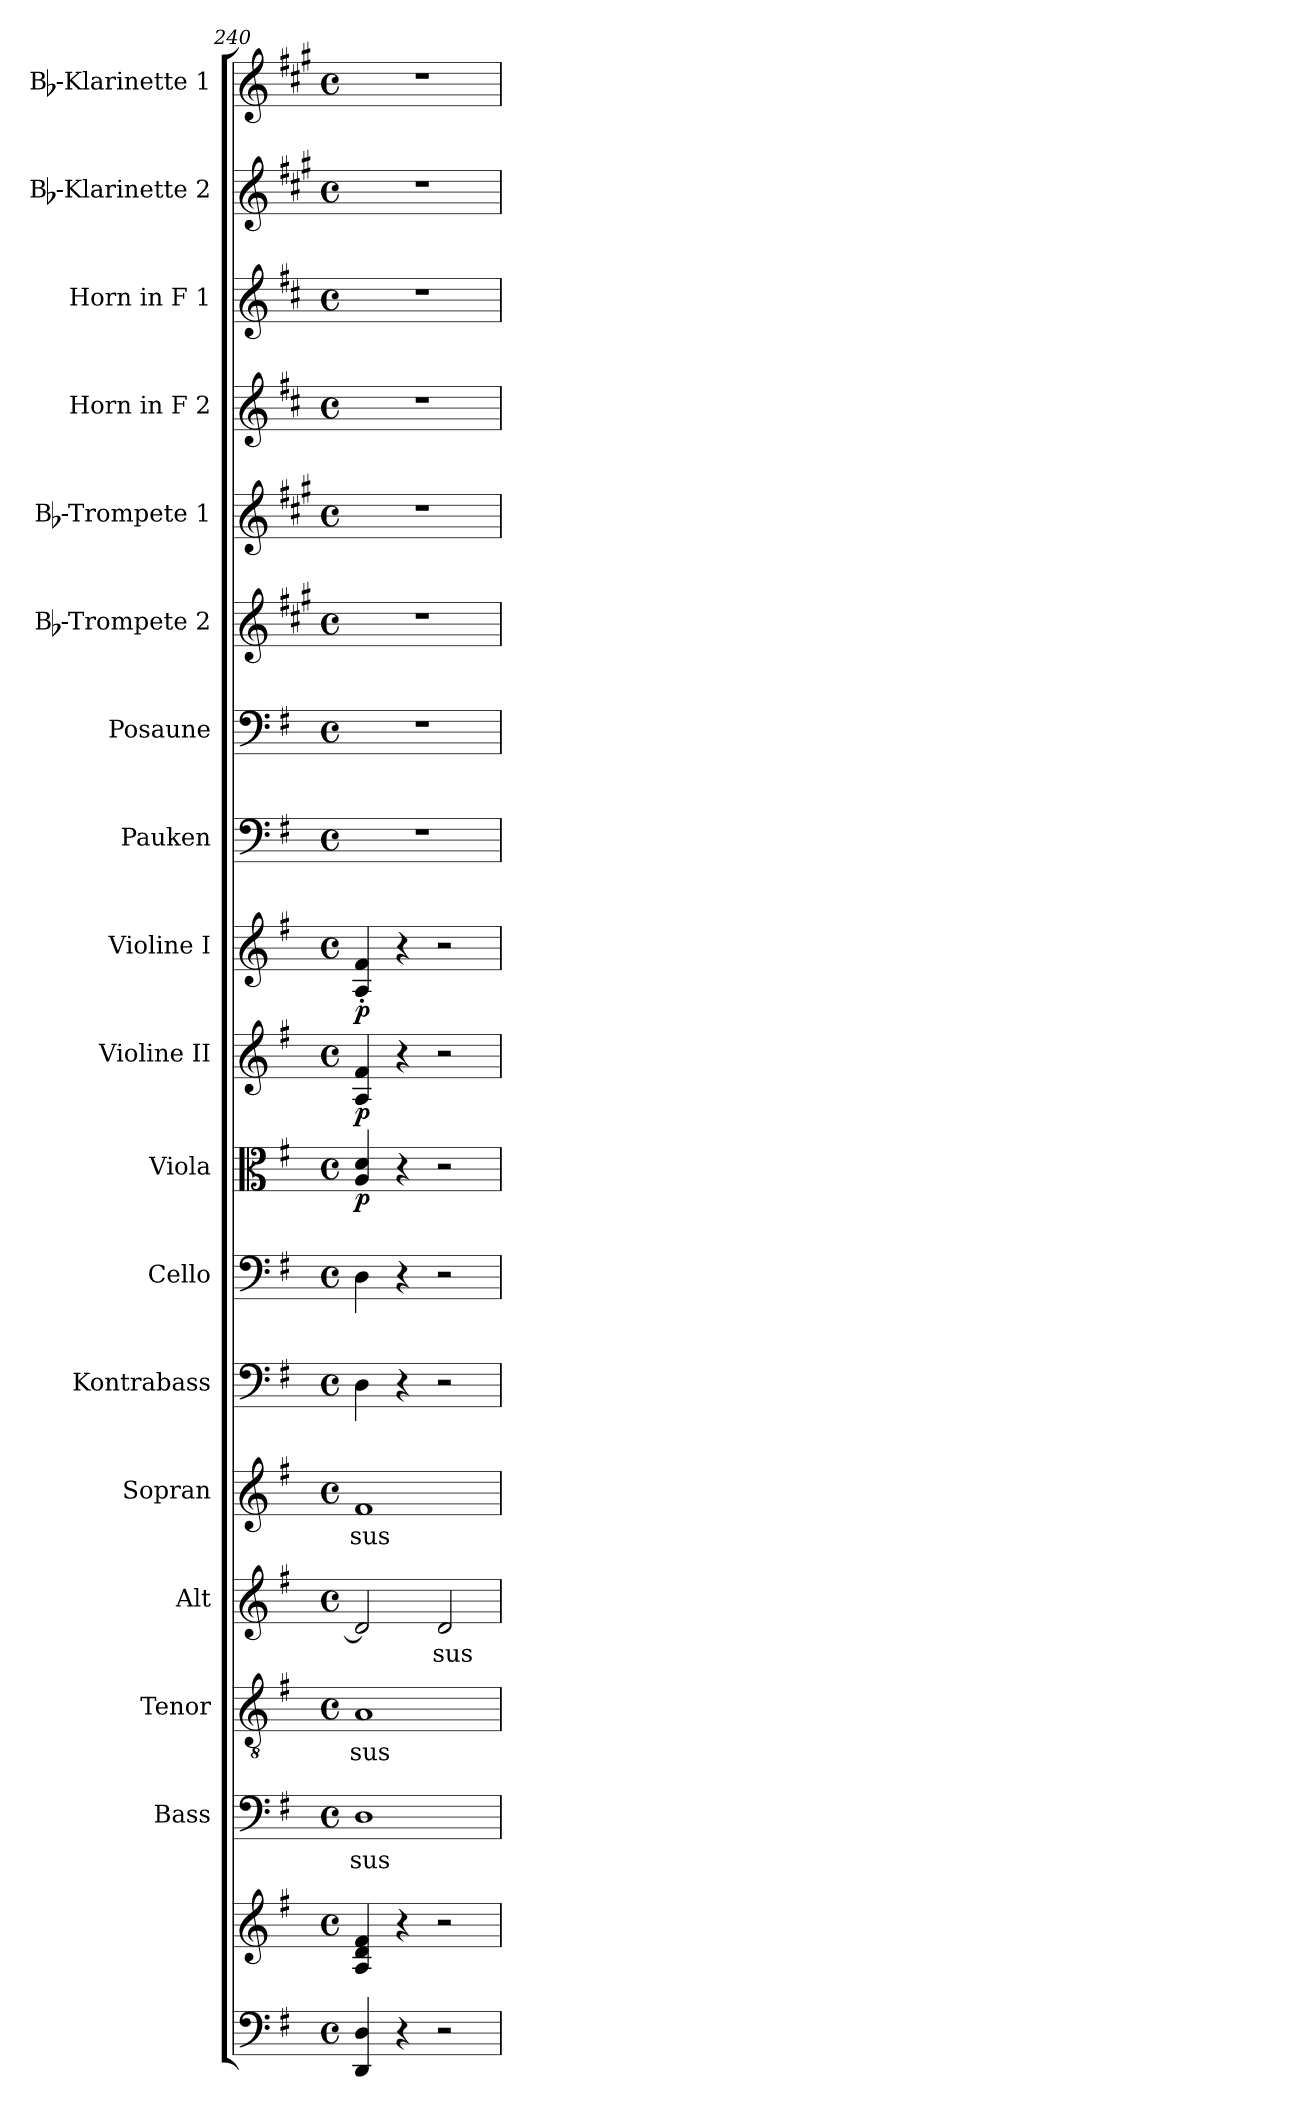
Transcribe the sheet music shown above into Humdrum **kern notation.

**kern	**kern	**kern	**text	**kern	**text	**kern	**text	**kern	**text	**kern	**kern	**kern	**dynam	**kern	**dynam	**kern	**dynam	**kern	**kern	**kern	**kern	**kern	**kern	**kern	**kern
*part18	*part18	*part17	*part17	*part16	*part16	*part15	*part15	*part14	*part14	*part13	*part12	*part11	*part11	*part10	*part10	*part9	*part9	*part8	*part7	*part6	*part5	*part4	*part3	*part2	*part1
*staff19	*staff18	*staff17	*staff17	*staff16	*staff16	*staff15	*staff15	*staff14	*staff14	*staff13	*staff12	*staff11	*staff11	*staff10	*staff10	*staff9	*staff9	*staff8	*staff7	*staff6	*staff5	*staff4	*staff3	*staff2	*staff1
*	*	*I"Bass	*	*I"Tenor	*	*I"Alt	*	*I"Sopran	*	*I"Kontrabass	*I"Cello	*I"Viola	*	*I"Violine II	*	*I"Violine I	*	*I"Pauken	*I"Posaune	*I"Bb-Trompete 2	*I"Bb-Trompete 1	*I"Horn in F 2	*I"Horn in F 1	*I"Bb-Klarinette 2	*I"Bb-Klarinette 1
*	*	*I'B.	*	*I'T.	*	*I'A.	*	*I'S.	*	*I'Kb.	*	*I'Vla.	*	*I'Vl. II	*	*I'Vl. I	*	*I'Pk.	*I'Pos.	*I'Bb Trp. 2	*I'Bb Trp. 1	*	*	*I'Bb Kl. 2	*I'Bb Kl. 1
*clefF4	*clefG2	*clefF4	*	*clefGv2	*	*clefG2	*	*clefG2	*	*clefF4	*clefF4	*clefC3	*	*clefG2	*	*clefG2	*	*clefF4	*clefF4	*clefG2	*clefG2	*clefG2	*clefG2	*clefG2	*clefG2
*	*	*	*	*	*	*	*	*	*	*ITrd7c12	*	*	*	*	*	*	*	*	*	*ITrd1c2	*ITrd1c2	*ITrd4c7	*ITrd4c7	*ITrd1c2	*ITrd1c2
*k[f#]	*k[f#]	*k[f#]	*	*k[f#]	*	*k[f#]	*	*k[f#]	*	*k[f#]	*k[f#]	*k[f#]	*	*k[f#]	*	*k[f#]	*	*k[f#]	*k[f#]	*k[f#]	*k[f#]	*k[f#]	*k[f#]	*k[f#]	*k[f#]
*G:	*G:	*G:	*	*G:	*	*G:	*	*G:	*	*G:	*G:	*G:	*	*G:	*	*G:	*	*G:	*G:	*G:	*G:	*G:	*G:	*G:	*G:
*M4/4	*M4/4	*M4/4	*	*M4/4	*	*M4/4	*	*M4/4	*	*M4/4	*M4/4	*M4/4	*	*M4/4	*	*M4/4	*	*M4/4	*M4/4	*M4/4	*M4/4	*M4/4	*M4/4	*M4/4	*M4/4
*met(c)	*met(c)	*met(c)	*	*met(c)	*	*met(c)	*	*met(c)	*	*met(c)	*met(c)	*met(c)	*	*met(c)	*	*met(c)	*	*met(c)	*met(c)	*met(c)	*met(c)	*met(c)	*met(c)	*met(c)	*met(c)
=240	=240	=240	=240	=240	=240	=240	=240	=240	=240	=240	=240	=240	=240	=240	=240	=240	=240	=240	=240	=240	=240	=240	=240	=240	=240
!	!	!	!LO:LY:b	!	!LO:LY:b	!	!	!	!LO:LY:b	!	!	!	!LO:DY:b	!	!LO:DY:b	!	!LO:DY:b	!	!	!	!	!	!	!	!
4DD/ 4D/	4A/ 4d/ 4f#/	1D	-sus	1A	-sus	2d/]	.	1f#	-sus	4DD\	4D\	4A/ 4d/	p	4A/ 4f#/	p	4A/'< 4f#/'<	p	1r	1r	1r	1r	1r	1r	1r	1r
4r	4r	.	.	.	.	.	.	.	.	4r	4r	4r	.	4r	.	4r	.	.	.	.	.	.	.	.	.
!	!	!	!	!	!	!	!LO:LY:b	!	!	!	!	!	!	!	!	!	!	!	!	!	!	!	!	!	!
2r	2r	.	.	.	.	2d/	-sus	.	.	2r	2r	2r	.	2r	.	2r	.	.	.	.	.	.	.	.	.
=	=	=	=	=	=	=	=	=	=	=	=	=	=	=	=	=	=	=	=	=	=	=	=	=	=
*-	*-	*-	*-	*-	*-	*-	*-	*-	*-	*-	*-	*-	*-	*-	*-	*-	*-	*-	*-	*-	*-	*-	*-	*-	*-
